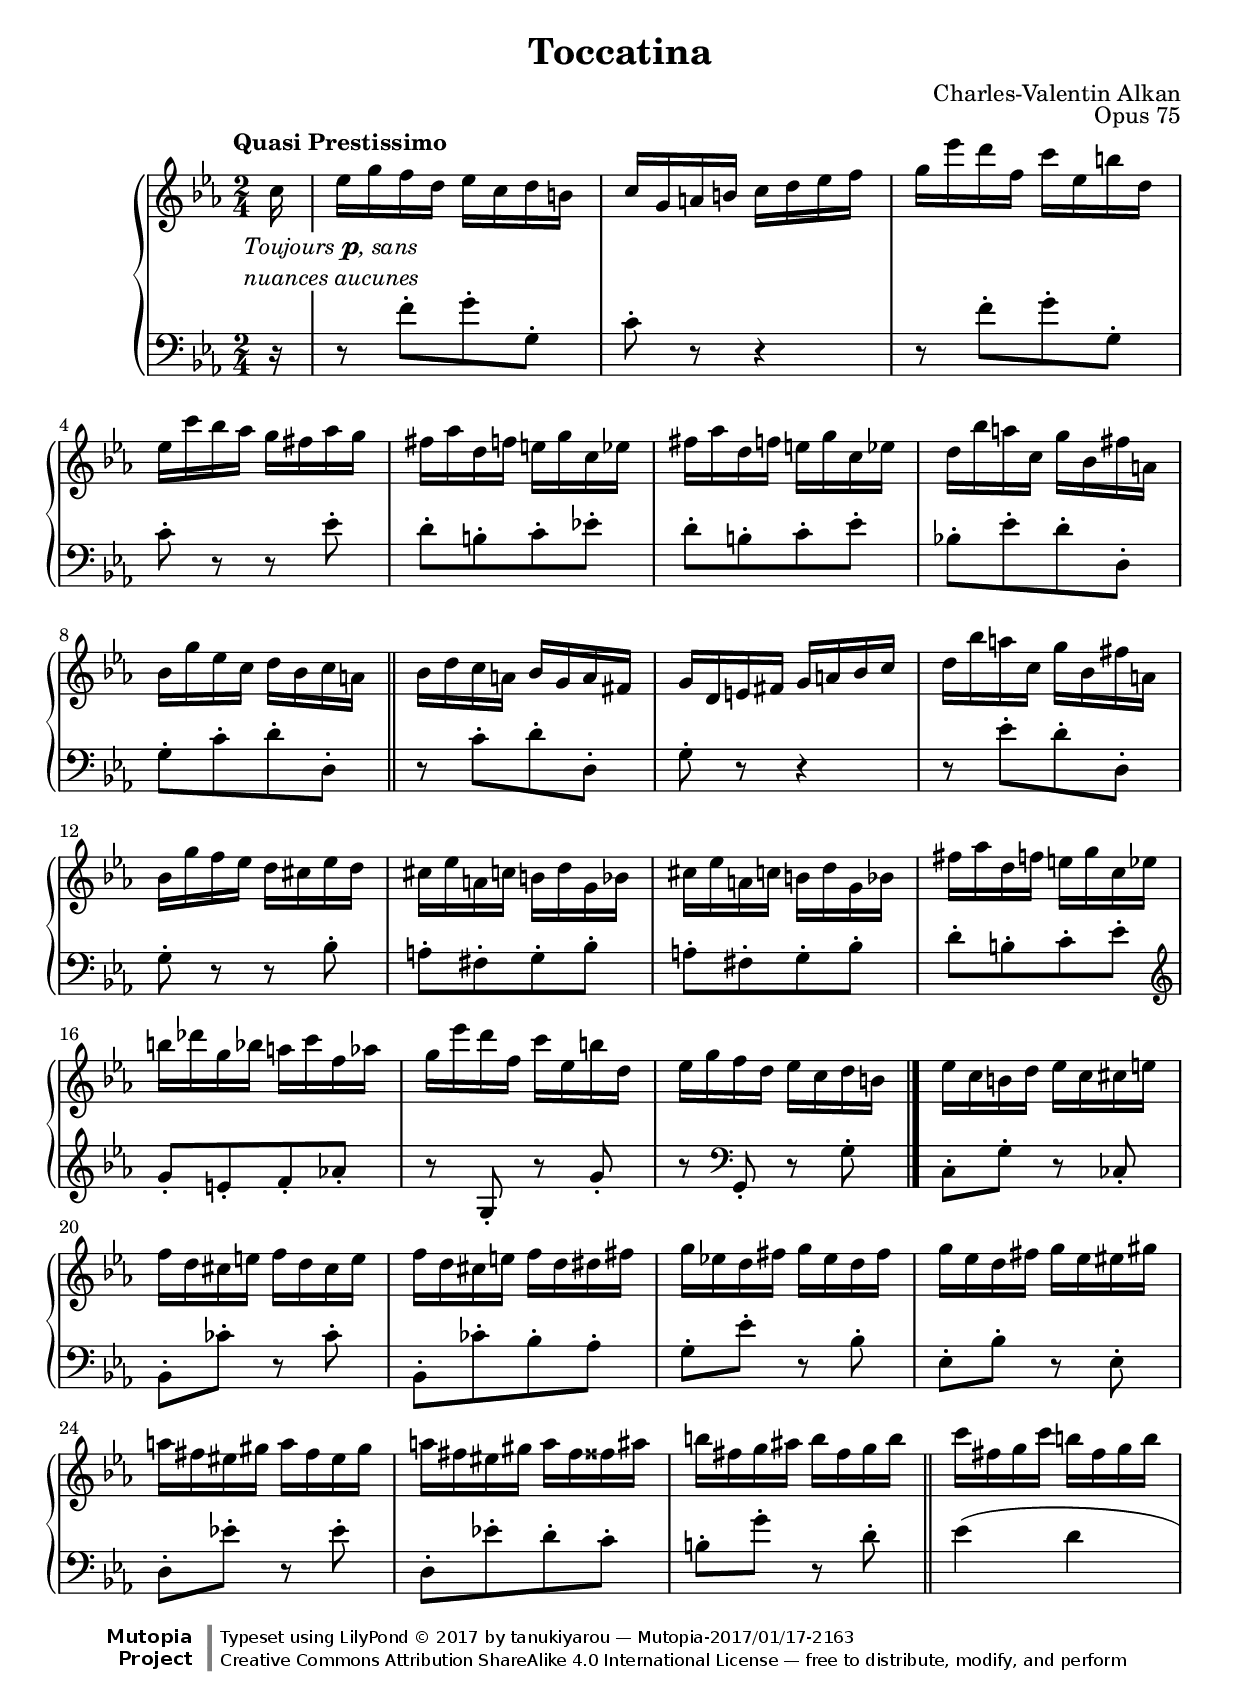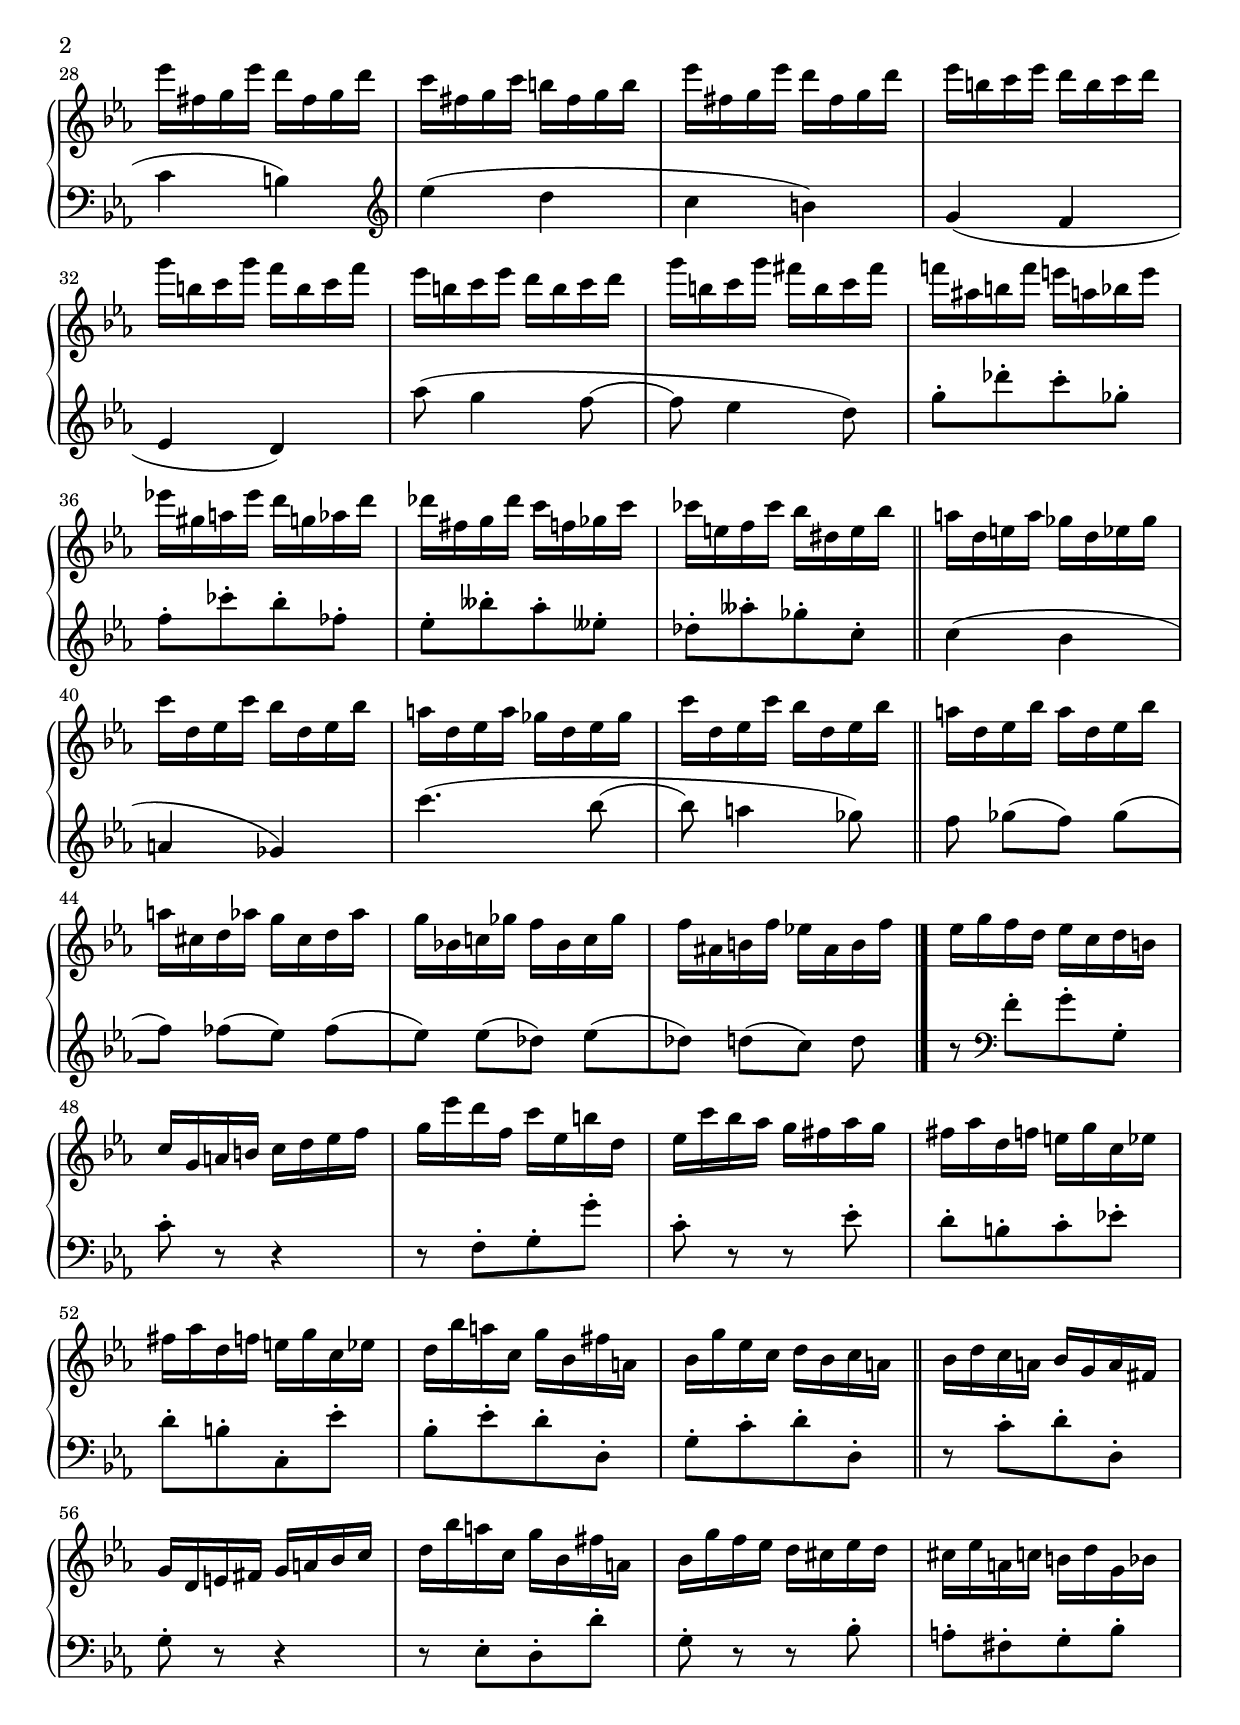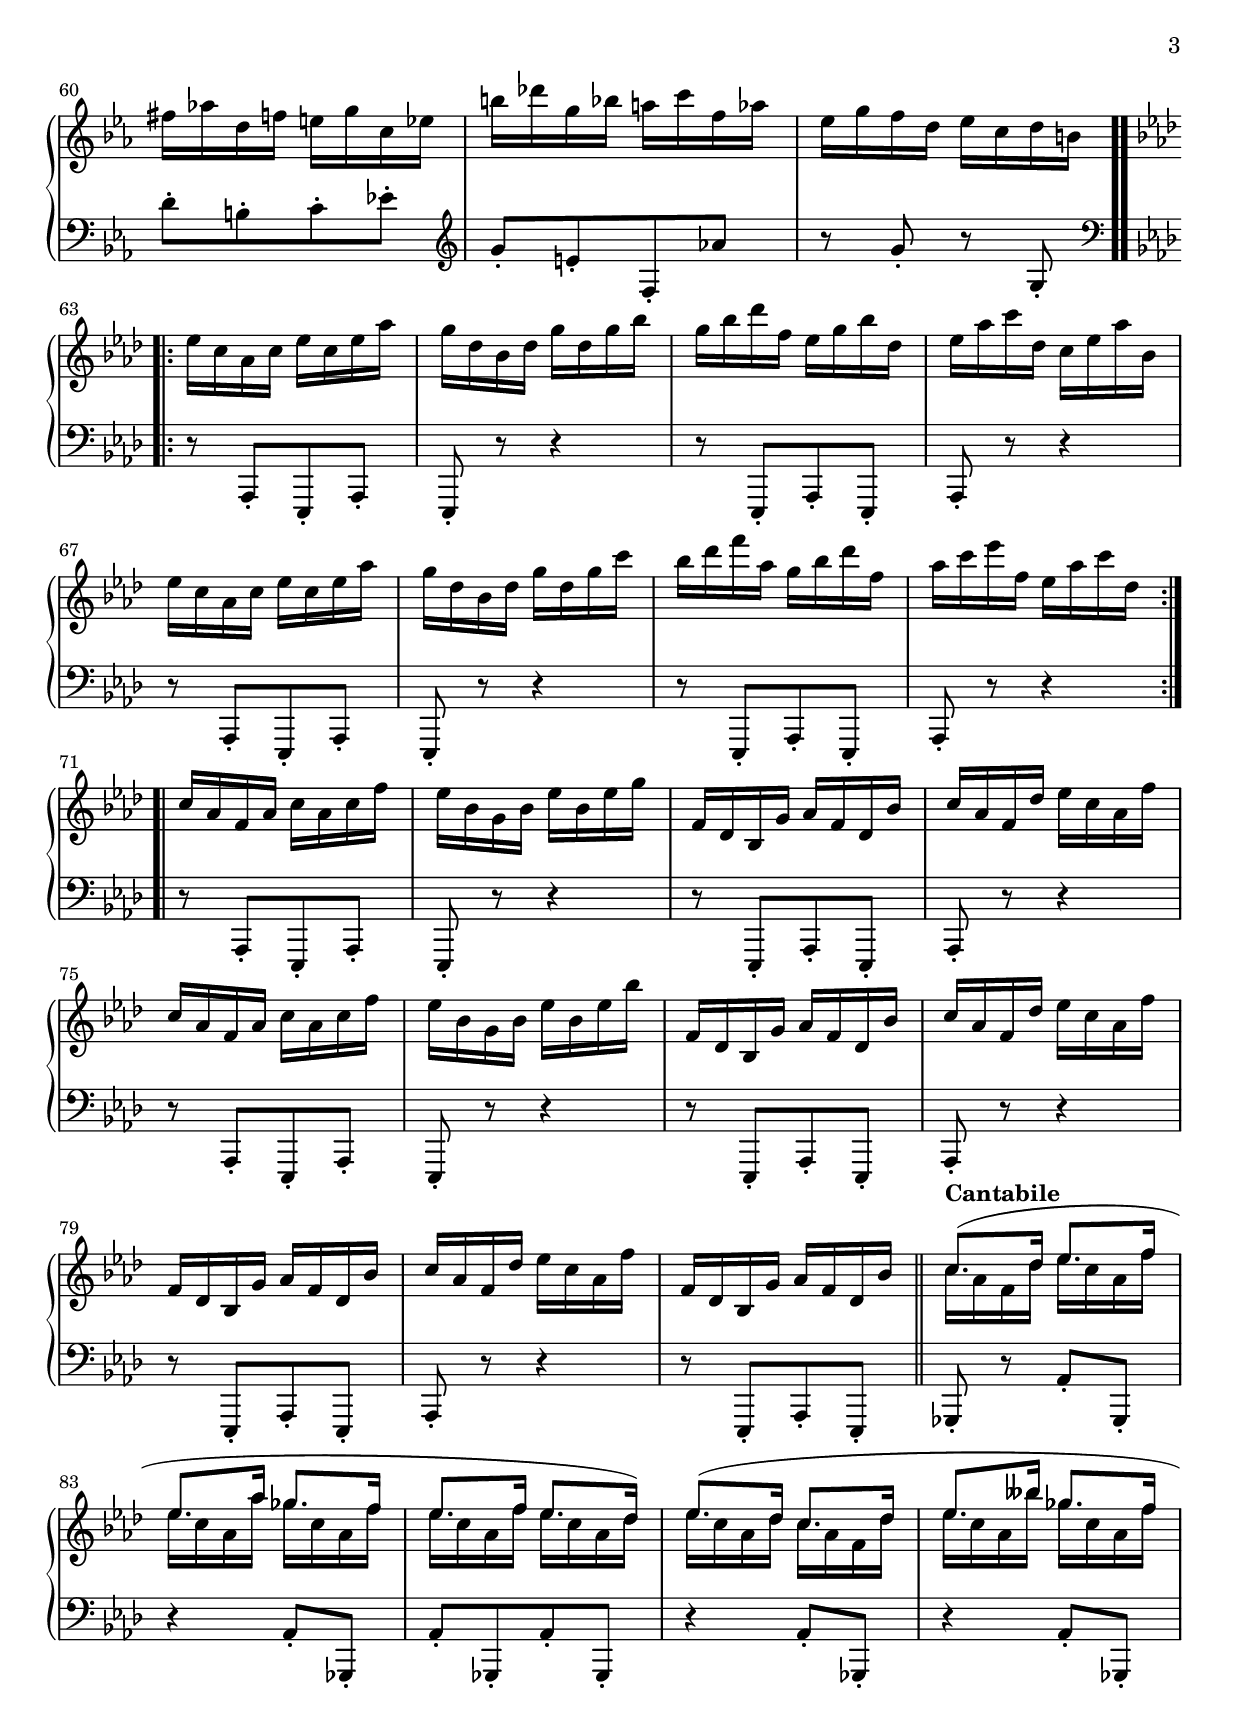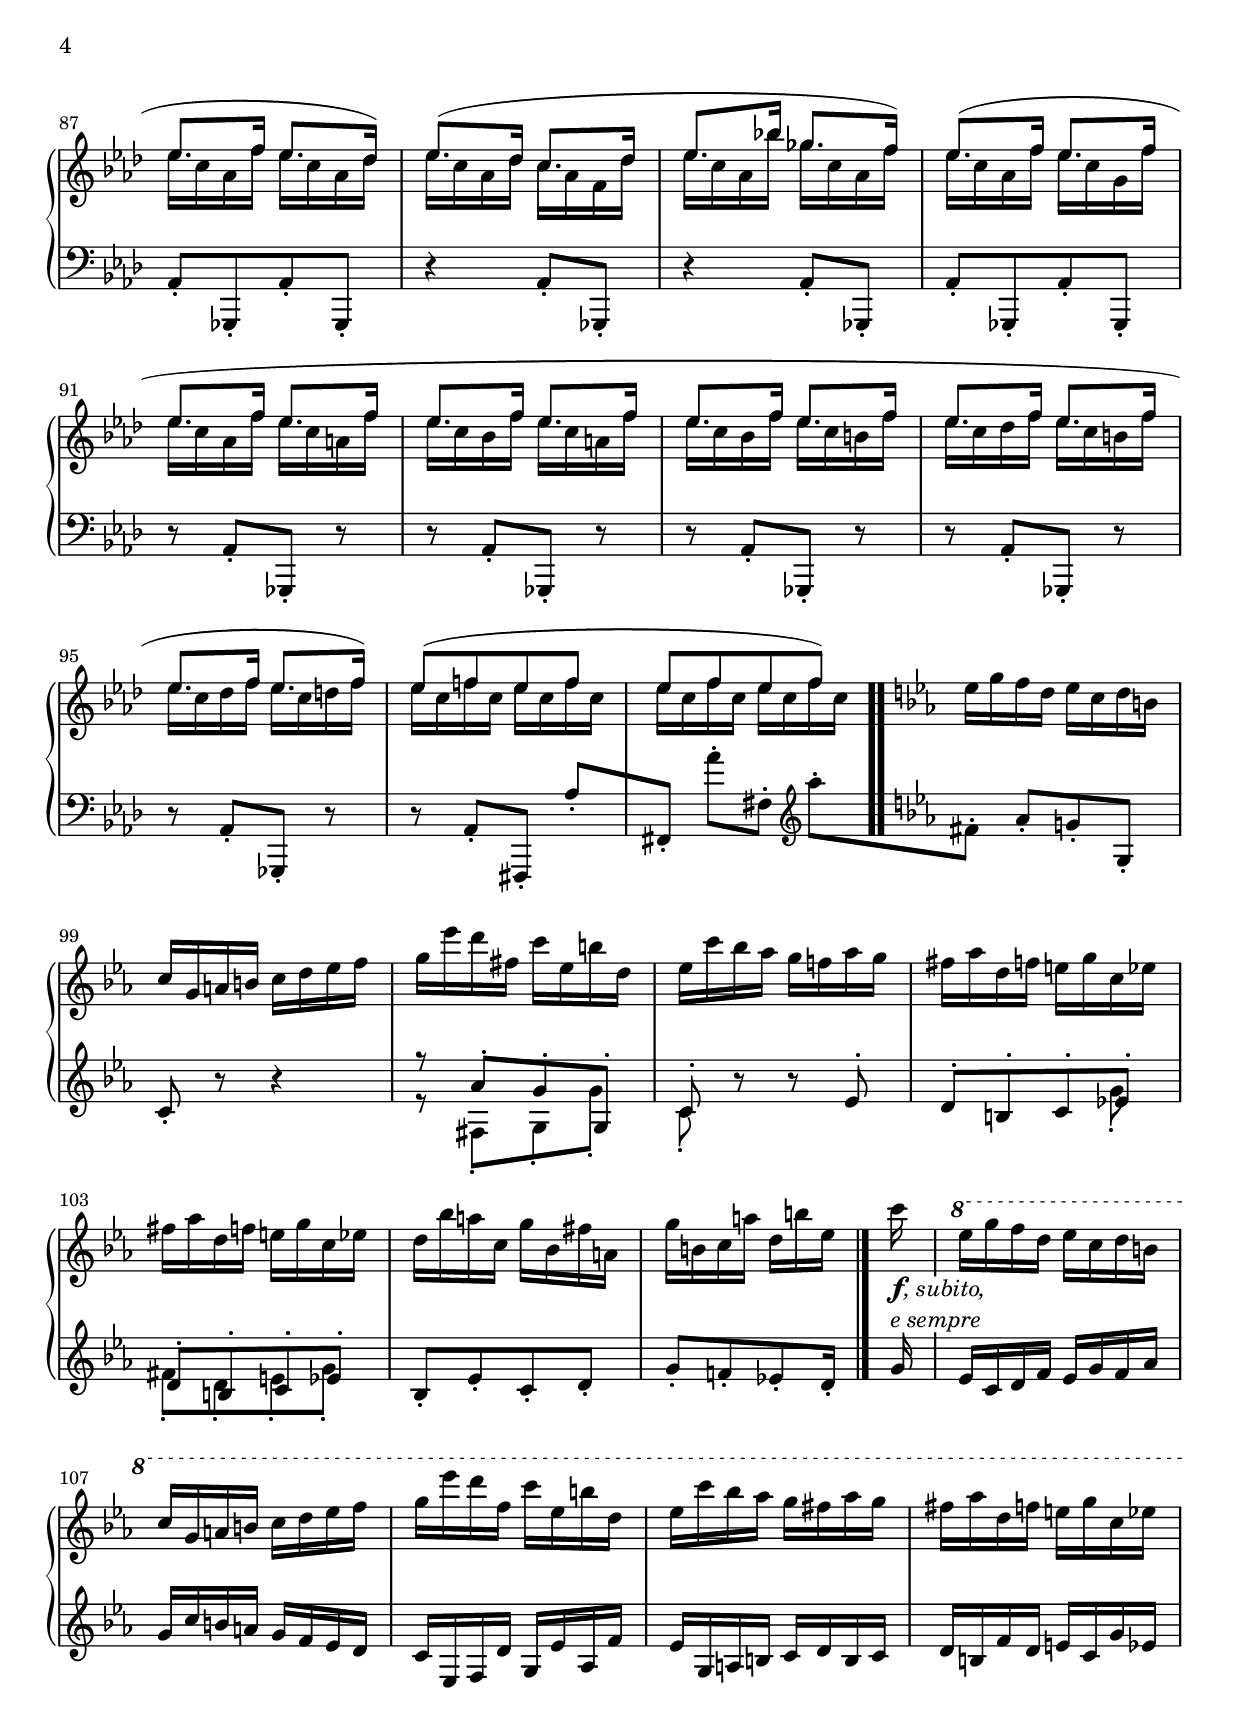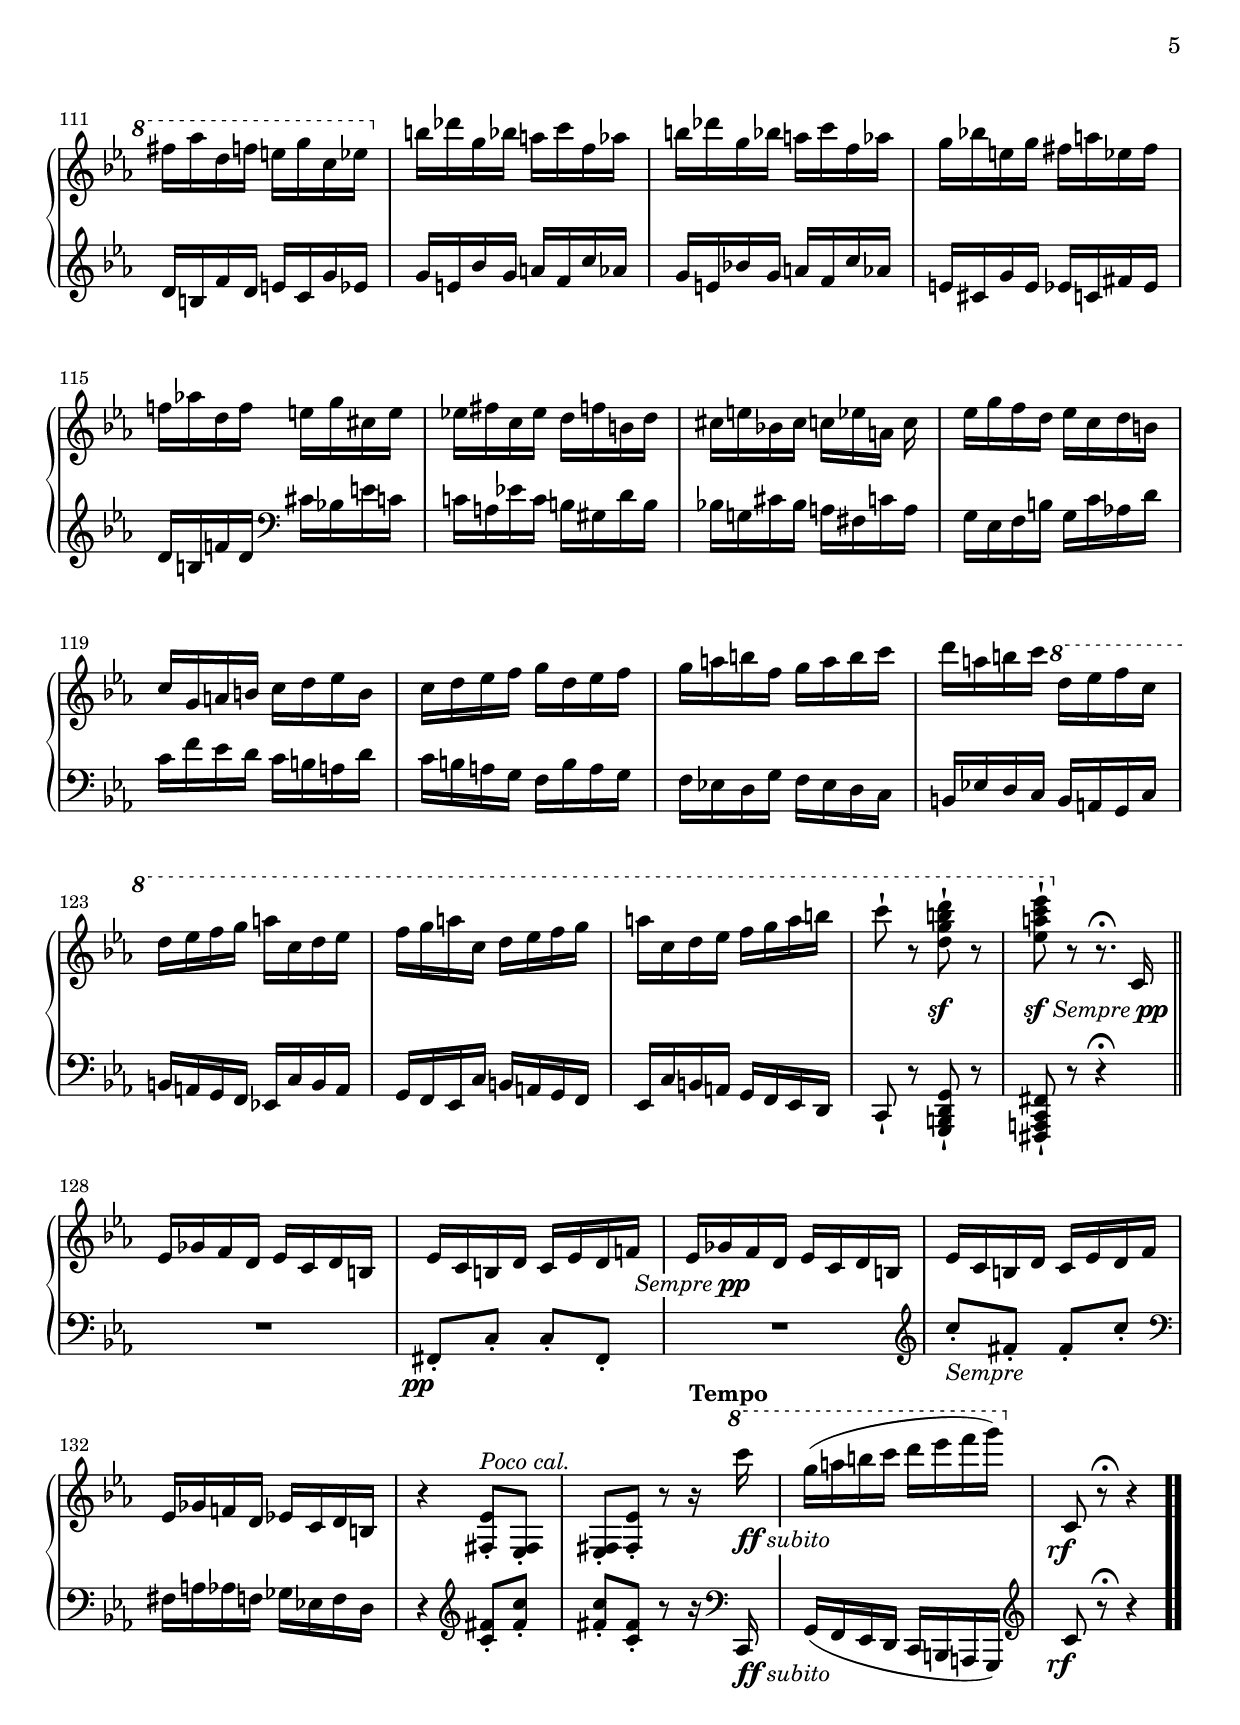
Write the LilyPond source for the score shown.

%---------------------------------------------------------------------
%--Refer to http://www.mutopiaproject.org/contribute.html
%--for usage and possible values for header variables.
%---------------------------------------------------------------------
\header {
    title = "Toccatina"
    composer = "Charles-Valentin Alkan"
    opus = "Opus 75"
    %piece = "Left-aligned header"
    date = "1872"
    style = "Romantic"
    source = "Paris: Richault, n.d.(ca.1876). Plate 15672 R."

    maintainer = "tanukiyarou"
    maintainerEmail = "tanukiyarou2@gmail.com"
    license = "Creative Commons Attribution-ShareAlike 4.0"

    %mutopiatitle = "Title of Piece"
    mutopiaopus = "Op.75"
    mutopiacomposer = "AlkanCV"
    %--A list of instruments can be found at http://www.mutopiaproject.org/browse.html#byInstrument
    %--Multiple instruments are separated by a comma
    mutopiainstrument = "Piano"


    % Footer, tagline, and copyright blocks are included here for reference
    % and spacing purposes only.  There's no need to change these.
    % These blocks will be overridden by Mutopia during the publishing process.
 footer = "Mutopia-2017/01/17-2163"
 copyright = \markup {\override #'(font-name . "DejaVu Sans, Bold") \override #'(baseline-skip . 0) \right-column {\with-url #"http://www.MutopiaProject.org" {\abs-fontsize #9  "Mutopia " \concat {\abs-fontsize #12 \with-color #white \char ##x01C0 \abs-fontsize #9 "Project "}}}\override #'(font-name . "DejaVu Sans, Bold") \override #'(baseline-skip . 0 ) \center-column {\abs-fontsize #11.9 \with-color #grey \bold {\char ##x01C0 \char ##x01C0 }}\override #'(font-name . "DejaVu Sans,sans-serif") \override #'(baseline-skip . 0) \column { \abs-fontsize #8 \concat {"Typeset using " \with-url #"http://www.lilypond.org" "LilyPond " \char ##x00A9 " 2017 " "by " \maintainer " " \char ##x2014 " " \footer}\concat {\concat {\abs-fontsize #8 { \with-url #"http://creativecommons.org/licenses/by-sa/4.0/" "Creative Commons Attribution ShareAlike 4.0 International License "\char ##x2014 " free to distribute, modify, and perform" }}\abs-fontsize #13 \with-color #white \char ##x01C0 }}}
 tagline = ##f
}

bp =
	#(define-music-function
    	 (parser location padding)
    	 (pair?)
   	#{
    	 \once \override Beam.positions = #padding
   	#})

knee = {\override Beam.knee = ##f}
ch_rh = {\change Staff = "up"}
ch_lh = {\change Staff = "down"}
coll = {
	\once \override NoteCollision.positioning-done = ##t
	\once \override NoteColumn.ignore-collision = ##t
	}

up = {
	\ch_rh \stemDown
	}
down = {
	\ch_lh \stemUp
	}
rf = #(make-dynamic-script "rf")

n_ottava = {
	\set Staff.ottavation = \markup \column{" " 8}
}

%%%%%%%%%%%%%%%%%%% definition of barline

#(define-bar-line ":.|" ":.|" ":.|" " .|")
#(define-bar-line ":|.-.|" ":|." ".|" ".|")
#(define-bar-line ".." ".." ".." "..")
#(define-bar-line ".|:-.." ".." ".|:" ".| ")
#(define-bar-line "..:" "..:" "..:" ".. ")

%%--------------------------------------------------------------------
% Mutopia Project
% LilyPond template for keyboard solo piece
% for new additions
%%--------------------------------------------------------------------

\version "2.18.2"

%---------------------------------------------------------------------
%--Paper-size setting must be commented out or deleted upon submission.
%--LilyPond engraves to paper size A4 by default.
%--Uncomment the setting below to validate your typesetting
%--in "letter" sizing.
%--Mutopia publishes both A4 and letter-sized versions.
%---------------------------------------------------------------------
% #(set-default-paper-size "letter")

%--Default staff size is 20
#(set-global-staff-size 20)

\paper {
    top-margin = 8\mm                              %-minimum: 8 mm
    top-markup-spacing.basic-distance = #6         %-dist. from bottom of top margin to the first markup/title
    markup-system-spacing.basic-distance = #5      %-dist. from header/title to first system
    top-system-spacing.basic-distance = #12        %-dist. from top margin to system in pages with no titles
    last-bottom-spacing.padding = #2               %-min #1.5 -pads music from copyright block 
    ragged-bottom = ##f
    ragged-last-bottom = ##f
}


%%%%%%% This is a setting file for feta font

piano_global =
{
\mergeDifferentlyHeadedOn
\mergeDifferentlyDottedOn
}

\layout{
	\context{
		\Score

%%%%%%%%% Accidental

		\override Accidental.hide-tied-accidental-after-break = ##f
		\override Accidental.extra-spacing-width = #'(-0.1 . -0.1)

%%%%%%%%%%%% Dynamics

		\override DynamicText.self-alignment-X = #1
		\override DynamicText.whiteout = ##t

		\override OttavaBracket.padding = #1.1

		\override MetronomeMark.padding = #2

		\override BarLine.extra-spacing-width = #'(-1.85 . 1.0)
		\override BarLine.space-alist.first-note = #'(fixed-space . 0.5)
		\override BarLine.space-alist.next-note = #'(fixed-space . 2.0)

		\override TextScript.whiteout = ##t
		\override BarNumber.self-alignment-X = #LEFT

%%%%%%%%%%% Beam

		\override Beam.breakable = ##t
		\override Beam.damping = #1.2
		\override Beam.beamed-stem-shorten = #'(1.0 0.5 0.25)
		\override Beam.collision-interfaces = #'(beam-interface clef-interface clef-modifier-interface flag-interface key-signature-interface note-head-interface stem-interface time-signature-interface)
		\override Beam.details = #'(
			(secondary-beam-demerit . 1.8)
			(stem-length-demerit-factor . 1.5)
			(region-size . 3)
			(beam-eps . 0.01)
			(stem-length-limit-penalty . 1000)
			(damping-direction-penalty . 8000)
			(hint-direction-penalty . 20)
			(musical-direction-factor . 400)
			(ideal-slope-factor . 1)
			(collision-penalty . 500)
			(collision-padding . 0.20)
			(round-to-zero-slope . 0.002))

		\override Stem.details = #'(
			(lengths 3.5 3.5 3.5 4.25 5.0 6.0)
			(beamed-lengths 3.0 2.5 1.0)
			(beamed-minimum-free-lengths 2.7 2.0 1.0)
			(beamed-extreme-minimum-free-lengths 2.41 1.8)
			(stem-shorten 0.4 0.2))

%%%%%%%% Slur

		\override Slur.details = #'(
			(region-size . 4)
			(head-encompass-penalty . 1000.0)
			(stem-encompass-penalty . 1000)
			(edge-attraction-factor . 1000)
			(same-slope-penalty . 10)
			(steeper-slope-factor . 50)
			(non-horizontal-penalty . 0)
			(max-slope . 1.0)
			(max-slope-factor . 10)
			(free-head-distance . 0.4)
			(free-slur-distance . 10.0)
			(extra-object-collision-penalty . 5000)
			(accidental-collision . 15)
			(extra-encompass-free-distance . 0.3)
			(head-slur-distance-max-ratio . 100)
			(head-slur-distance-factor . 20)
			(absolute-closeness-measure . 1.0)
			(edge-slope-exponent . 1500)
			(close-to-edge-length . 2.5)
			(encompass-object-range-overshoot . 10.5)
			(slur-tie-extrema-min-distance . 0.5)
			(slur-tie-extrema-min-distance-penalty . 20))

		\override Slur.ratio = #0.23
		\override Slur.height-limit = #2.4

%%%%%%%%%%%%% Tie

		\override Tie.details = #'(
			(ratio . 0.5)
			(center-staff-line-clearance . 0.8)
			(tip-staff-line-clearance . 0.8)
			(dot-collision-clearance . 2.5)
			(dot-collision-penalty . 80)
			(note-head-gap . 0.3)
			(stem-gap . 0.3)
			(tie-column-monotonicity-penalty . 0)
			(height-limit . 1.7)
			(horizontal-distance-penalty-factor . 150)
			(same-dir-as-stem-penalty . 8)
			(min-length-penalty-factor . 260)
			(tie-tie-collision-distance . 4.5)
			(tie-tie-collision-penalty . 50.0)
			(intra-space-threshold . 3.5)
			(outer-tie-vertical-distance-symmetry-penalty-factor . 0.5)
			(outer-tie-length-symmetry-penalty-factor . 0.5)
			(vertical-distance-penalty-factor . 80)
			(outer-tie-vertical-gap . 0.35)
			(multi-tie-region-size . 4)
			(single-tie-region-size . 4)
			(min-length . 1.3))

		}
	\context{
		\Staff

		\override NoteSpacing.stem-spacing-correction = #0.15
		\override NoteSpacing.same-direction-correction = #0.01
		\override StaffSpacing.stem-spacing-correction = #0.5
		}
}

rh_a = \relative c'' {
	c16
	ees[ g f d] ees[ c d b]
	c[ g a b] c[ d ees f]
	g[ ees' d f,] c'[ ees, b' d,]
	ees[ c' bes aes] g[ fis aes g]
	fis[ aes d, f] e[ g c, ees]

	fis[ aes d, f] e[ g c, ees]
	d[ bes' a c,] g'[ bes, fis' a,]
	bes[ g' ees c] d[ bes c a]
	bes[ d c a] bes[ g a fis]
	g[ d e fis] g[ a bes c]
	d[ bes' a c,] g'[ bes, fis' a,]

	bes[ g' f ees] d[ cis ees d]
	cis[ es a, c] b[ d g, bes]
	cis[ es a, c] b[ d g, bes]
	fis'[ aes d, f] e[ g c, ees]
	b'[ des g, bes] a[ c f, aes]

	g[ ees' d f,] c'[ ees, b' d,]
	ees[ g f d] ees[ c d b]
	ees[ c b d] ees[ c cis e]
	f[ d cis e] f[ d cis e]
	f[ d cis e] f[ d dis fis]

	g[ ees! d fis] g[ ees d fis]
	g[ ees d fis] g[ ees eis gis]
	a[ fis eis gis] a[ fis eis gis]
	a[ fis eis gis]a[ fis fisis ais]
	b[ fis g ais] b[ fis g b]
}

rh_b = \relative c''' {
	c16[ fis, g c] b[ fis g b]
	ees[ fis, g ees'] d[ fis, g d']
	c[ fis, g c] b[ fis g b]
	ees[ fis, g ees'] d[ fis, g d']
	ees[ b c ees] d[ b c d]
	g[ b, c g'] f[ b, c f]

	ees[ b c ees] d[ b c d]
	g[ b, c g'] fis[ b, c fis]
	f![ ais, b f'] e[ a, bes e]
	ees![ gis, a ees'] d[ g, aes d]
	des[ fis, g des'] c[ f, ges c]
	ces[ e, f ces'] bes[ dis, e bes']

	a[ d, e a] ges[  d ees ges]
	c[ d, ees c'] bes[ d, es bes']
	a[ d, ees a] ges[ d ees ges]
	c[ d, ees c'] bes[ d, ees bes']
	a[ d, ees bes'] a[ d, ees bes']
	a[ cis, d aes'] g[ cis, d aes']

	g[ bes,! c! ges'] f[ bes, c ges']
	f[ ais, b f'] ees![ ais, b f']
	ees[ g f d] ees[ c d b]
	c[ g a b] c[ d ees f]
	g[ ees' d f,] c'[ ees, b' d,]
	ees[ c' bes aes] g[ fis aes g]

	fis[ aes d, f] e[ g c, ees]
	fis[ aes d, f] e[ g c, ees]
	d[ bes' a c,] g'[ bes, fis' a,]
	bes[ g' ees c] d[ bes c a]
	bes[ d c a] bes[ g a fis]
	g[ d e fis] g[ a bes c]

}

rh_c = \relative c'' {
	d16[ bes' a c,] g'[ bes, fis' a,]
	bes[ g' f ees] d[ cis ees d]
	cis[ ees a, c] b[ d g, bes]
	fis'[ aes! d, f] e[ g c, ees!]
	b'[ des g, bes] a[ c f, aes]

	ees[ g f d] ees[ c d b]
	\key aes\major
	ees[ c aes c] ees[ c ees aes]
	g[ des bes des] g[ des g bes]
	g[ bes des f,] ees[ g bes des,]
	ees[ aes c des,] c[ ees aes bes,]

	ees[ c aes c] ees[ c ees aes]
	g[ des bes des] g[ des g c]
	bes[ des f aes,] g[ bes des f,]
	aes[ c ees f,] ees[ aes c des,]
	c[ aes f aes] c[ aes c f]

	ees[ bes g bes] ees[ bes ees g]
	f,[ des bes g'] aes[ f des bes']
	c[ aes f des'] ees[ c aes f']
	c[ aes f aes] c[ aes c f]
	ees[ bes g bes] ees[ bes ees bes']
	f,[ des bes g'] aes[ f des bes']
}

rh_d = \relative c'' {
	c16[ aes f des'] ees[ c aes f']
	f,[ des bes g'] aes[ f des bes']
	c[ aes f des'] ees[ c aes f']
	f,[ des bes g'] aes[ f des bes']
	\tempo "Cantabile"

	<<	{
			c8.[( des16] ees8.[ f16]
			ees8.[ aes16] ges8.[ f16]
			ees8.[ f16] ees8.[ des16])
		} \\ {
			c16[ aes f des'] ees[ c aes f']
			ees[ c aes aes'] ges[ c, aes f']
			ees[ c aes f'] ees[ c aes des]
		}
	>>
	<<	{
			ees8.[( des16] c8.[ des16]
			ees8.[ beses'16] ges8.[ f16]
			ees8.[ f16] ees8. des16])
		} \\ {
			ees[ c aes des] c[ aes f des']
			ees[ c aes beses'] ges[ c, aes f']
			ees[ c aes f'] ees[ c aes des]
		}
	>>

	<<	{
			ees8.[( des16] c8.[ des16]
			ees8.[ bes'!16] ges8.[ f16])
			ees8.[( f16] ees8.[ f16]
			ees8.[ f16] ees8.[ f16]
			ees8.[ f16] ees8.[ f16]

			ees8.[ f16] ees8.[ f16]
			ees8.[ f16] ees8.[ f16]
			ees8.[ f16] ees8.[ f16])
			ees8[( f! ees f]
			ees[ f ees f])
		} \\ {
			ees16[ c aes des] c[ aes f des']
			ees[ c aes bes'] ges[ c, aes f']
			ees16[ c aes f'] ees[ c g f']
			ees[ c aes f'] ees[ c a f']
			ees[ c bes f'] ees[ c a f']

			ees[ c bes f'] ees[ c b f']
			ees[ c des f] ees[ c b f']
			ees[ c des f] ees[ c d f]
			ees[ c f c] ees[ c f c]
			ees[ c f c] ees[ c f c]
		}
	>>
}

rh_e = \relative c'' {
	\key c\minor
	ees16[ g f d] ees[ c d b]
	c[ g a b] c[ d ees f]
	g[ ees' d fis,] c'[ ees, b' d,]
	ees[ c' bes aes] g[ f! aes g]
	fis[ aes d, f] e[ g c, ees]

	fis[ aes d, f] e[ g c, ees]
	d[ bes' a c,] g'[ bes, fis' a,]
	g'[ b, c a'] d,[ b' ees,] c' \ottava #1 \n_ottava
	ees[ g f d] ees[ c d b]
	c[ g a b] c[ d ees f]

	g[ ees' d f,] c'[ ees, b' d,]
	ees[ c' bes aes] g[ fis aes g]
	fis[ aes d, f] e[ g c, ees]
	fis[ aes d, f] e[ g c, ees] \ottava #0
	b[ des g, bes] a[ c f, aes]

	b[ des g, bes] a[ c f, aes]
	g[ bes! e, g] fis[ a ees! fis]
	f![ aes! d, f] e[ g cis, e]
	ees![ fis c ees] d[ f b, d]
	cis[ e bes! cis] c[ ees a,] c
}

rh_f = \relative c'' {
	ees16[ g f d] ees[ c d b]
	c[ g a b] c[ d ees b]
	c[ d ees f] g[ d ees f]
	g[ a b f] g[ a b c]
	d[ a b c] \ottava #1 \n_ottava d[ ees f c]

	d[ ees f g] a[ c, d ees]
	f[ g a c,] d[ ees f g]
	a[ c, d ees] f[ g a b]
	c8-! r <d b g d>-! r
	<ees c a ees>-! \ottava #0 r r8.\fermata c,,,16

	ees[ ges f d] ees[ c d b]
	ees[ c b d] c[ ees d f!]
	ees[ ges f d] ees[ c d b]
	ees[ c b d] c[ ees d f]

	ees[ ges f! d] ees![ c d b]
	<<	{
			r4 <ees fis,>8-.[ <fis, ees>-.]
			<fis ees>-.[ <ees' fis,>-.]
			r\tweak MetronomeMark.extra-offset #'(0 . -1) \tempo "Tempo"
			r16
		} { s4 s^\markup {\italic "Poco cal."}} >>
	\ottava #1 \n_ottava c'''16
	g[( a b c] \bp #'(0 . 0.25) d[ ees f g])\ottava #0
	c,,,,8\rf r r4-\tweak Script.X-offset #-2.2 \fermata
}

lh_a = \relative c' {
	r16
	r8 f-.[ g-. g,-.]
	c-. r r4
	r8 f-.[ g-. g,-.]
	c-. r r ees-.
	d-.[ b-. c-. ees!-.]

	d-.[ b-. c-. ees-.]
	bes!-.[ ees-. d-. d,-.]
	g-.[ c-. d-. d,-.]
	r c'-.[ d-.d,-.]
	g-. r r4
	r8 ees'-.[ d-. d,-.]

	g-. r r bes-.
	a-.[ fis-. g-. bes-.]
	a-.[ fis-. g-. bes-.]
	d-.[ b-. c-. ees8-.]
	\clef treble
	g8-.[ e-. f-. aes!-.]

	r8 g,-. r g'-.
	r \clef bass g,,-. r g'-.
	c,-.[ g'-.] r ces,-.
	bes-.[ ces'-.] r ces-.
	bes,-.[ ces'-. bes-. aes-.]

	g-.[ ees'-.] r bes-.
	ees,-.[ bes'-.] r ees,-.
	d-.[ ees'!-.] r ees-.
	d,-.[ ees'!-. d-. c-.]
	b-.[ g'-.] r d-.
}

lh_b = \relative c' {
	ees4( d
	c b) \clef treble
	ees'( d
	c b)
	g( f ees d)

	aes''8( g4 f8 ~
	f8 ees4 d8)
	g8-.[ des'-. c-. ges-.]
	f-.[ ces'-. bes-. fes-.]
	ees-.[ beses'-. aes-. eeses-.]
	des-.[ aeses'-. ges-. c,-.]

	c4(  bes
	a ges)
	c'4.( bes8 ~
	bes a4 ges8)
	f ges[( f]) ges[(
	f]) fes[( ees]) fes[(

	ees]) ees[( des]) ees[(
	des]) d[( c]) d
	r \clef bass f,-.[ g-. g,-.]
	c-. r r4
	r8 f,-.[ g-. g'-.]
	c,-. r r ees-.

	d-.[ b-. c-. ees!-.]
	d-.[ b-. c,-. ees'-.]
	bes-.[ ees-. d-. d,-.]
	g-.[ c-. d-. d,-.]
	r c'-.[ d-. d,-.]
	g-. r r4
}

lh_c = \relative c {
	r8 ees-.[ d-. d'-.]
	g,-. r r bes-.
	a-.[ fis-. g-. bes-.]
	d-.[ b-. c-. ees!-.] \clef treble
	g-.[ e-. f,-. aes'!]

	r g-. r g,8-. \clef bass
	\key aes\major
	r8 aes,,-.[ ees-. aes-.]
	ees-. r r4
	r8 ees-.[ aes-. ees-.]
	aes-. r r4

	r8 aes-.[ ees-. aes-.]
	ees-. r r4
	r8 ees-.[ aes-. ees-.]
	aes-. r r4
	r8 aes-.[ ees-. aes-.]

	ees-. r r4
	r8 ees-.[ aes-. ees-.]
	aes-. r r4
	r8 aes-.[ ees-. aes-.]
	ees-. r r4
	r8 ees-.[ aes-. ees-.]
}

lh_d = \relative c, {
	aes8-. r r4
	r8 ees-.[ aes-. ees-.]
	aes-. r r4
	r8 ees-.[ aes-. ees-.]
	ges-. r aes'-.[ ges,-.]

	r4 aes'8-.[ ges,-.]
	aes'-.[ ges,-. aes'-. ges,-.]
	r4 aes'8-.[ ges,-.]
	r4 aes'8-.[ ges,-.]
	aes'-.[ ges,-. aes'-. ges,-.]

	r4 aes'8-.[ ges,-.]
	r4 aes'8-.[ ges,-.]
	aes'-.[ ges,-. aes'-. ges,-.]
	r8 aes'8-.[ ges,-.] r
	r8 aes'8-.[ ges,-.] r

	r8 aes'8-.[ ges,-.] r
	r8 aes'8-.[ ges,-.] r
	r8 aes'8-.[ ges,-.] r
	r aes'-.[ fis,-.] aes''8-.[
	fis,8-.] aes''8-.[ fis,-.] \clef treble aes''-.[
}

lh_e = \relative c' {
	\key c\minor
	fis8-.] aes-.[ g!-. g,-.]
	c-. r r4
	<<	{
			r8 aes'-.[ g-. g,-.]
			c-.
		} \\ {
			r fis,-.[ g-. g'-.]
			c,-.
		}
	>>
	r r

	<<	{
			ees-.
			d-.[ b-. c-. ees!-.]
			d-.[ b-. c-. ees!-.]
		} \\ {
			s8
			s4. g8-.
			fis-.[ d-. e-. g-.]
		} >>
	bes,-.[ ees-. c-. d-.]
	g-.[ f!-. ees!-. d16-.] g
	ees[ c d f] ees[ g f aes]
	g[ c b a] g[ f ees d]

	c[ ees, f d'] g,[ ees' aes, f']
	ees[ g, a b] c[ d b c]
	d[ b f' d] e[ c g' ees]
	d[ b f' d] e[ c g' ees]
	g[ e bes' g] a[ f c' aes]

	g[ e bes'! g] a[ f c' aes]
	e[ cis g' e] ees[ c fis ees]
	d[ b f'! d] \clef bass cis[ bes e c]
	c![ a ees'! c] b[ gis d' b]
	bes![ g! cis bes] a[ fis c' a]
}

lh_f = \relative c' {
	g16[ ees f b] g[ c aes! d]
	c[ f ees d] c[ b a d]
	c[ b a g] f[ b a g]
	f[ ees! d g] f[ ees d c]
	b[ ees! d c] b[ a g c]

	b[ a g f] ees![ c' b a]
	g[ f ees c'] b[ a g f]
	ees[ c' b a] g[ f ees d]
	c8-! r <g b d g>-! r
	<fis a c fis>-! r r4\fermata

	R2
	fis'8-.\pp[ c'-.] c-.[ fis,-.]
	R2 \clef treble

	<<{c'''8-.[ fis,-.] fis-.[ c'8-.]} {s_\markup {\italic Sempre}}>>
	\clef bass
	fis,,16[ a aes f] ges[ ees! f d]
	r4 \clef treble <c' fis>8-.[ <fis c'>-.]
	<fis c'>-.[ <c fis>-.] r r16 \clef bass c,,16_\markup {\dynamic ff \italic subito}
	g'16[( f ees d] \bp #'(0 . -0.25) c[ b a g]) \clef treble
	c''8\rf r r4-\tweak X-offset #-2.2 \fermata
}

d_a = {
	\once\override TextScript.extra-offset = #'(-2.5 . 0)
	s16-\markup \pad-around #0.5 {\column{\line {\concat{Toujours \dynamic " p" \italic ", sans"}}
						\line{"nuances aucunes"}}}
	s2*5

	s2*3 \bar "||"
	s2*3

	s2*5

	s2*2 \bar "|."
	s2*3

	s2*5 \bar "||"
}

d_b = {
	s2*6

	s2*6 \bar "||"

	s2*4 \bar "||"
	s2*2

	s2*2 \bar "|."
	s2*4

	s2*4 \bar "||"
	s2*2
}

d_c = {
	s2*5

	s2 \break \bar ".|:-.."
	s2*4

	s2*4 \bar ":|.-.|"

	s2*7
}

d_d = {
	s2*4 \bar "||"
	s2

	s2*5

	s2*5

	s2*5 \bar ".."
}

d_e = {
	s2*5

	s2*2
	s4. s16 \bar "|." s16-\markup \column{\concat{\dynamic f \italic ", subito,"} {"e sempre"}}
	s2*2

	s2*5

	s2*4
	s2
}

d_f = {
	s2*5

	s2*3
	s4 s_\sf
	s_\sf s8.
	s16-\tweak self-alignment-X #0.5
	#(make-dynamic-script #{\markup \pad-around #0.5 {\concat{\normal-text\italic "Sempre " \dynamic pp}}#})
	\bar "||"

	s2
	s
	s-\tweak self-alignment-X #CENTER
	#(make-dynamic-script #{\markup {\normal-text\italic Sempre \dynamic pp}#})
	s

	s2*2
	s4. s16 s-\markup {\dynamic ff \italic subito}
	s2*2 \bar ".."
}


rh = {
	\clef treble
	\rh_a
	\rh_b
	\rh_c
	\rh_d
	\rh_e
	\rh_f
}

dynamic = {
	\d_a
	\d_b
	\d_c
	\d_d
	\d_e
	\d_f
}

lh = {
	\clef bass
	\lh_a
	\lh_b
	\lh_c
	\lh_d
	\lh_e
	\lh_f
}


global = {
	\piano_global
	\tempo "Quasi Prestissimo"
	\partial 16
	\time 2/4
	\key c \minor
}

\score {
	\new PianoStaff <<
		\new Staff = "up" <<\global \rh>>
		\new Dynamics \dynamic
		\new Staff = "down" <<\global \lh>>
	>>
	\layout {
		\context {
			\Score
			\override SpacingSpanner.shortest-duration-space = #2.2
			\override SpacingSpanner.spacing-increment = #1.1
		}
	}
	\midi { \tempo 4 = 180 }
}
